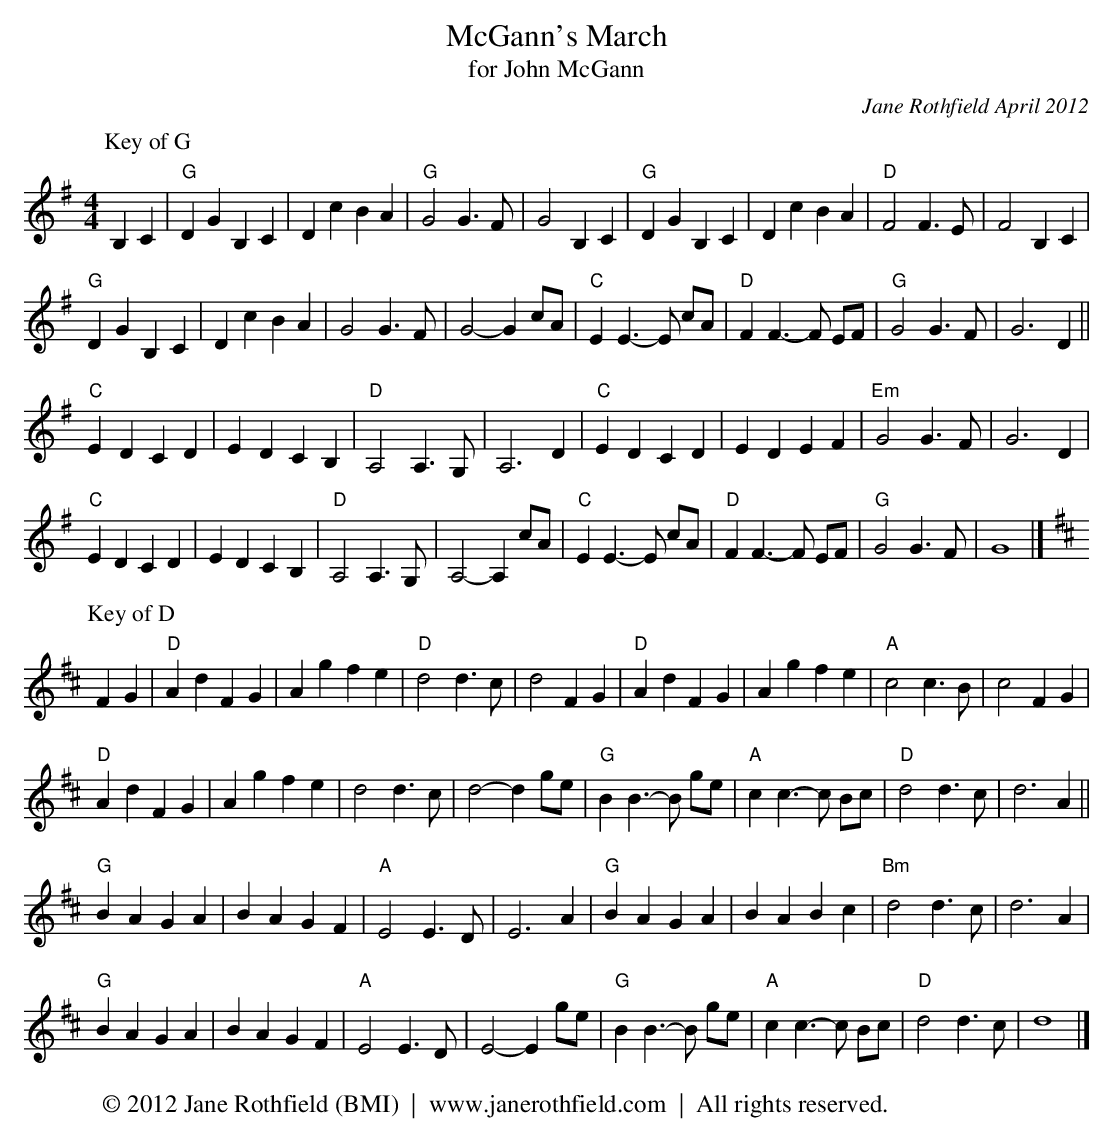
X:1
T:McGann's March
T:for John McGann
C:Jane Rothfield April 2012
M:4/4
L:1/8
K:Gmaj
P:Key of G
B,2C2|"G"D2G2B,2C2|D2c2B2A2|"G"G4G3F|G4B,2C2|"G"D2G2B,2C2|D2c2B2A2|"D"F4F3E|F4B,2C2|
"G"D2G2B,2C2|D2c2B2A2|G4G3F|G4-G2 cA|"C"E2E3-E cA|"D"F2F3-F EF|"G"G4G3F|G6D2||
"C"E2D2C2D2|E2D2C2B,2|"D"A,4A,3G,|A,6D2|"C"E2D2C2D2|E2D2E2F2|"Em"G4G3F|G6D2|
"C"E2D2C2D2|E2D2C2B,2|"D"A,4A,3G,|A,4-A,2 cA|"C"E2E3-E cA|"D"F2F3-F EF|"G"G4G3F|G8|]
P:Key of D
K:D
F2G2|"D"A2d2F2G2|A2g2f2e2|"D"d4d3c|d4F2G2|"D"A2d2F2G2|A2g2f2e2|"A"c4c3B|c4F2G2|
"D"A2d2F2G2|A2g2f2e2|d4d3c|d4-d2 ge|"G"B2B3-B ge|"A"c2c3-c Bc|"D"d4d3c|d6A2||
"G"B2A2G2A2|B2A2G2F2|"A"E4E3D|E6A2|"G"B2A2G2A2|B2A2B2c2|"Bm"d4d3c|d6A2|
"G"B2A2G2A2|B2A2G2F2|"A"E4E3D|E4-E2 ge|"G"B2B3-B ge|"A"c2c3-c Bc|"D"d4d3c|d8|]
W: © 2012 Jane Rothfield (BMI)  |  www.janerothfield.com  |  All rights reserved.
